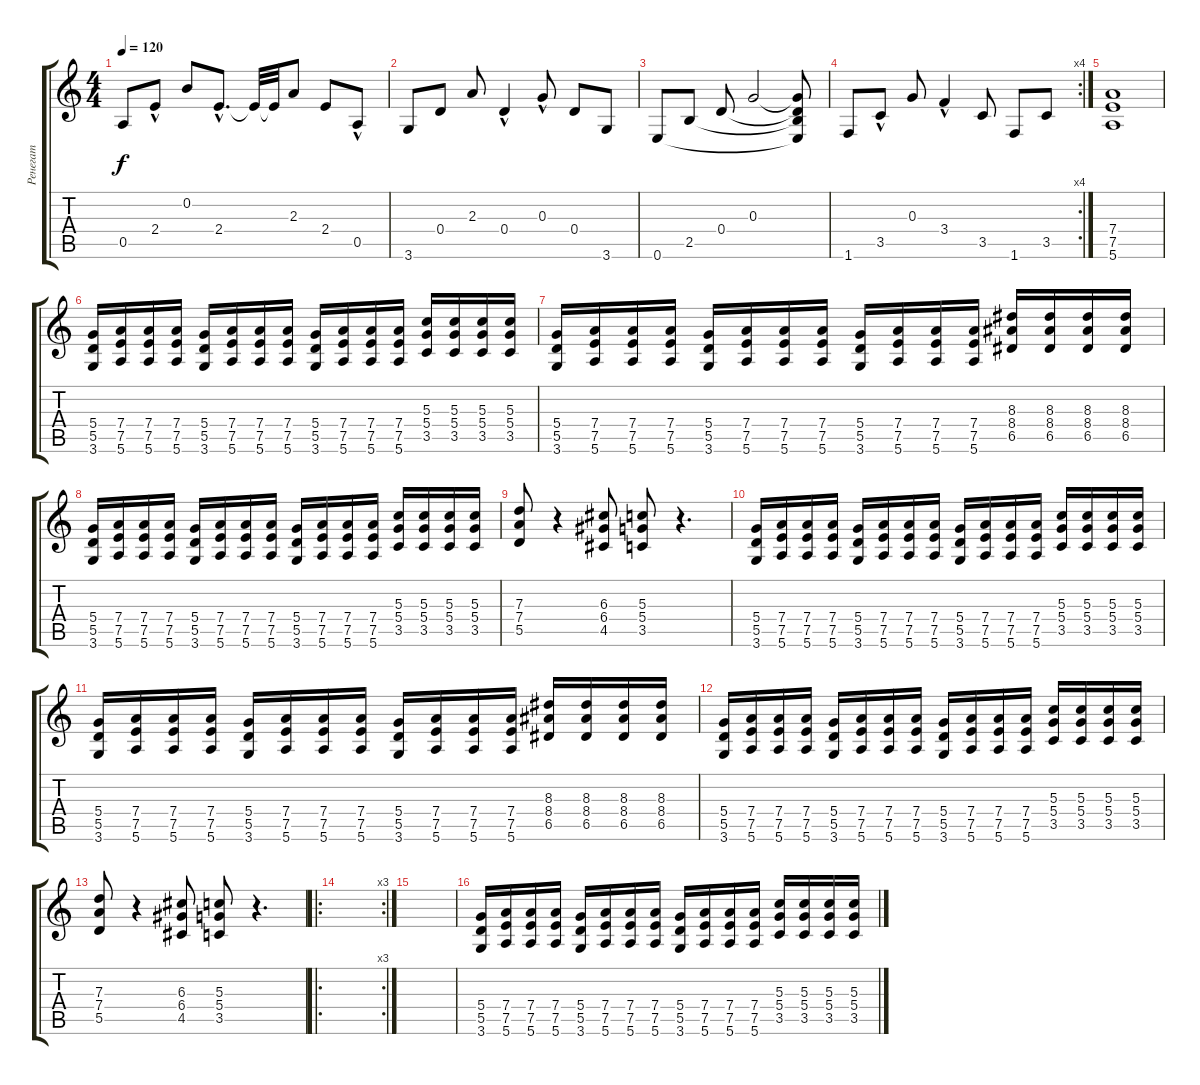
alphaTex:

\track ("Ренегат" "Ренегат") {instrument overdrivenguitar}
\staff {score tabs}
\tuning (E4 B3 G3 D3 A2 E2) {hide}
\ts (4 4)
\tempo 120
\clef g2
\ks c
0.5.8{dy f volume 16 instrument electricguitarclean} 2.4{hac}.8 0.2.8 2.4{hac}.8{d} 2.4{t}.32 2.4{t}.32 2.3.8 2.4.8 0.5{hac}.8 |
3.6.8 0.4.8 2.3.8 0.4{hac}.4 0.3{hac}.8 0.4.8 3.6.8 |
0.6.8 2.5.8 0.4.8 0.3.2 (0.3{t} 0.4{t} 2.5{t} 0.6{t}).8 |
\rc 4
1.6.8 3.5{hac}.8 0.3.8 3.4{hac}.4 3.5.8 1.6.8 3.5.8 |
(7.4 7.5 5.6).1{volume 12 instrument overdrivenguitar} |
(5.4 5.5 3.6).16 (7.4 7.5 5.6).16 (7.4 7.5 5.6).16 (7.4 7.5 5.6).16 (5.4 5.5 3.6).16 (7.4 7.5 5.6).16 (7.4 7.5 5.6).16 (7.4 7.5 5.6).16 (5.4 5.5 3.6).16 (7.4 7.5 5.6).16 (7.4 7.5 5.6).16 (7.4 7.5 5.6).16 (5.3 5.4 3.5).16 (5.3 5.4 3.5).16 (5.3 5.4 3.5).16 (5.3 5.4 3.5).16 |
(5.4 5.5 3.6).16 (7.4 7.5 5.6).16 (7.4 7.5 5.6).16 (7.4 7.5 5.6).16 (5.4 5.5 3.6).16 (7.4 7.5 5.6).16 (7.4 7.5 5.6).16 (7.4 7.5 5.6).16 (5.4 5.5 3.6).16 (7.4 7.5 5.6).16 (7.4 7.5 5.6).16 (7.4 7.5 5.6).16 (8.3 8.4 6.5).16 (8.3 8.4 6.5).16 (8.3 8.4 6.5).16 (8.3 8.4 6.5).16 |
(5.4 5.5 3.6).16 (7.4 7.5 5.6).16 (7.4 7.5 5.6).16 (7.4 7.5 5.6).16 (5.4 5.5 3.6).16 (7.4 7.5 5.6).16 (7.4 7.5 5.6).16 (7.4 7.5 5.6).16 (5.4 5.5 3.6).16 (7.4 7.5 5.6).16 (7.4 7.5 5.6).16 (7.4 7.5 5.6).16 (5.3 5.4 3.5).16 (5.3 5.4 3.5).16 (5.3 5.4 3.5).16 (5.3 5.4 3.5).16 |
(7.3 7.4 5.5).8 r.4 (6.3 6.4 4.5).8 (5.3 5.4 3.5).8 r.4{d} |
(5.4 5.5 3.6).16 (7.4 7.5 5.6).16 (7.4 7.5 5.6).16 (7.4 7.5 5.6).16 (5.4 5.5 3.6).16 (7.4 7.5 5.6).16 (7.4 7.5 5.6).16 (7.4 7.5 5.6).16 (5.4 5.5 3.6).16 (7.4 7.5 5.6).16 (7.4 7.5 5.6).16 (7.4 7.5 5.6).16 (5.3 5.4 3.5).16 (5.3 5.4 3.5).16 (5.3 5.4 3.5).16 (5.3 5.4 3.5).16 |
(5.4 5.5 3.6).16 (7.4 7.5 5.6).16 (7.4 7.5 5.6).16 (7.4 7.5 5.6).16 (5.4 5.5 3.6).16 (7.4 7.5 5.6).16 (7.4 7.5 5.6).16 (7.4 7.5 5.6).16 (5.4 5.5 3.6).16 (7.4 7.5 5.6).16 (7.4 7.5 5.6).16 (7.4 7.5 5.6).16 (8.3 8.4 6.5).16 (8.3 8.4 6.5).16 (8.3 8.4 6.5).16 (8.3 8.4 6.5).16 |
(5.4 5.5 3.6).16 (7.4 7.5 5.6).16 (7.4 7.5 5.6).16 (7.4 7.5 5.6).16 (5.4 5.5 3.6).16 (7.4 7.5 5.6).16 (7.4 7.5 5.6).16 (7.4 7.5 5.6).16 (5.4 5.5 3.6).16 (7.4 7.5 5.6).16 (7.4 7.5 5.6).16 (7.4 7.5 5.6).16 (5.3 5.4 3.5).16 (5.3 5.4 3.5).16 (5.3 5.4 3.5).16 (5.3 5.4 3.5).16 |
(7.3 7.4 5.5).8 r.4 (6.3 6.4 4.5).8 (5.3 5.4 3.5).8 r.4{d} |
\ro
\rc 3
|
|
(5.4 5.5 3.6).16 (7.4 7.5 5.6).16 (7.4 7.5 5.6).16 (7.4 7.5 5.6).16 (5.4 5.5 3.6).16 (7.4 7.5 5.6).16 (7.4 7.5 5.6).16 (7.4 7.5 5.6).16 (5.4 5.5 3.6).16 (7.4 7.5 5.6).16 (7.4 7.5 5.6).16 (7.4 7.5 5.6).16 (5.3 5.4 3.5).16 (5.3 5.4 3.5).16 (5.3 5.4 3.5).16 (5.3 5.4 3.5).16
